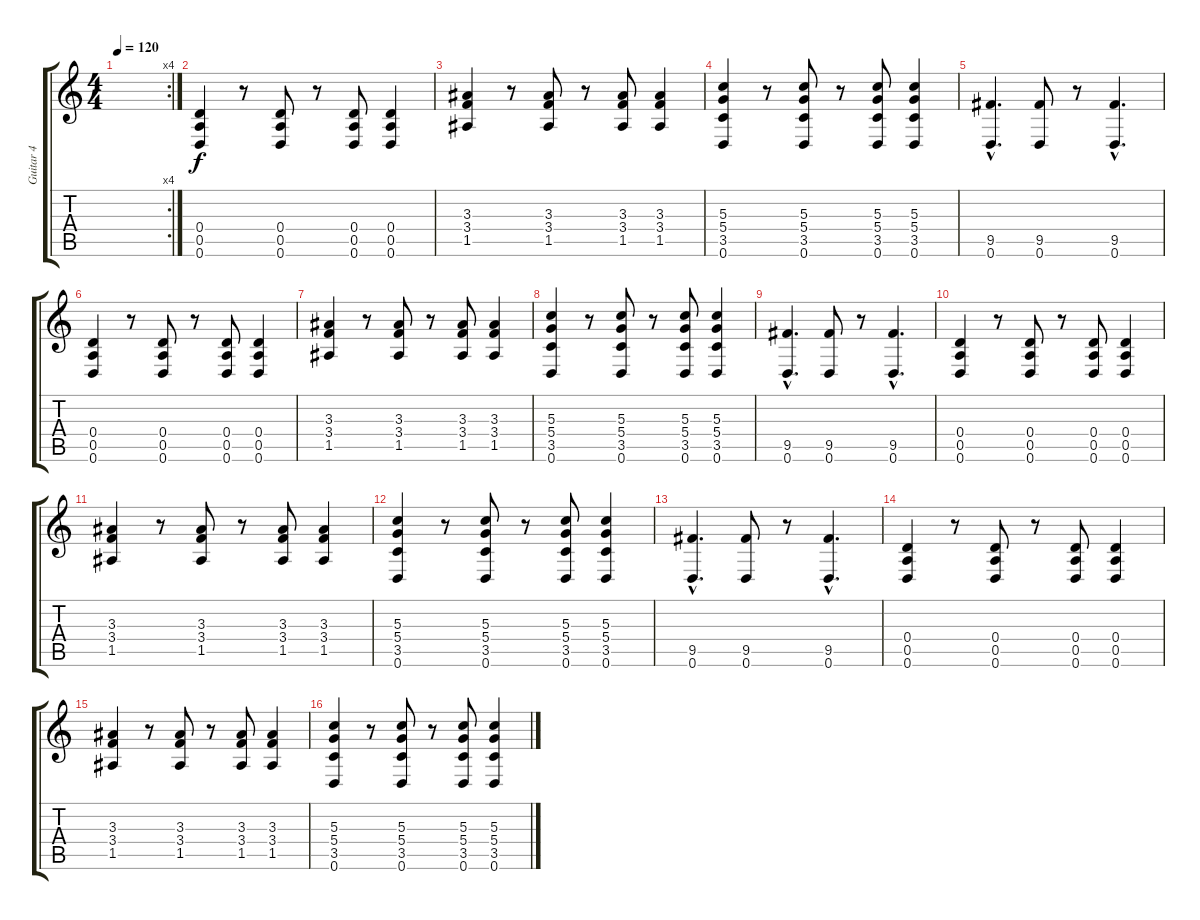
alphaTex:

\track ("Guitar 4" "Guitar 4") {instrument electricguitarjazz}
\staff {score tabs}
\tuning (E4 B3 G3 D3 A2 D2) {hide}
\rc 4
\ts (4 4)
\tempo 120
\clef g2
\ks c
|
(0.4 0.5 0.6).4{instrument distortionguitar} r.8 (0.4 0.5 0.6).8 r.8 (0.4 0.5 0.6).8 (0.4 0.5 0.6).4 |
(3.3 3.4 1.5).4 r.8 (3.3 3.4 1.5).8 r.8 (3.3 3.4 1.5).8 (3.3 3.4 1.5).4 |
(5.3 5.4 3.5 0.6).4 r.8 (5.3 5.4 3.5 0.6).8 r.8 (5.3 5.4 3.5 0.6).8 (5.3 5.4 3.5 0.6).4 |
(9.5{hac} 0.6{hac}).4{d} (9.5 0.6).8 r.8 (9.5{hac} 0.6{hac}).4{d} |
(0.4 0.5 0.6).4 r.8 (0.4 0.5 0.6).8 r.8 (0.4 0.5 0.6).8 (0.4 0.5 0.6).4 |
(3.3 3.4 1.5).4 r.8 (3.3 3.4 1.5).8 r.8 (3.3 3.4 1.5).8 (3.3 3.4 1.5).4 |
(5.3 5.4 3.5 0.6).4 r.8 (5.3 5.4 3.5 0.6).8 r.8 (5.3 5.4 3.5 0.6).8 (5.3 5.4 3.5 0.6).4 |
(9.5{hac} 0.6{hac}).4{d} (9.5 0.6).8 r.8 (9.5{hac} 0.6{hac}).4{d} |
(0.4 0.5 0.6).4 r.8 (0.4 0.5 0.6).8 r.8 (0.4 0.5 0.6).8 (0.4 0.5 0.6).4 |
(3.3 3.4 1.5).4 r.8 (3.3 3.4 1.5).8 r.8 (3.3 3.4 1.5).8 (3.3 3.4 1.5).4 |
(5.3 5.4 3.5 0.6).4 r.8 (5.3 5.4 3.5 0.6).8 r.8 (5.3 5.4 3.5 0.6).8 (5.3 5.4 3.5 0.6).4 |
(9.5{hac} 0.6{hac}).4{d} (9.5 0.6).8 r.8 (9.5{hac} 0.6{hac}).4{d} |
(0.4 0.5 0.6).4 r.8 (0.4 0.5 0.6).8 r.8 (0.4 0.5 0.6).8 (0.4 0.5 0.6).4 |
(3.3 3.4 1.5).4 r.8 (3.3 3.4 1.5).8 r.8 (3.3 3.4 1.5).8 (3.3 3.4 1.5).4 |
(5.3 5.4 3.5 0.6).4 r.8 (5.3 5.4 3.5 0.6).8 r.8 (5.3 5.4 3.5 0.6).8 (5.3 5.4 3.5 0.6).4
